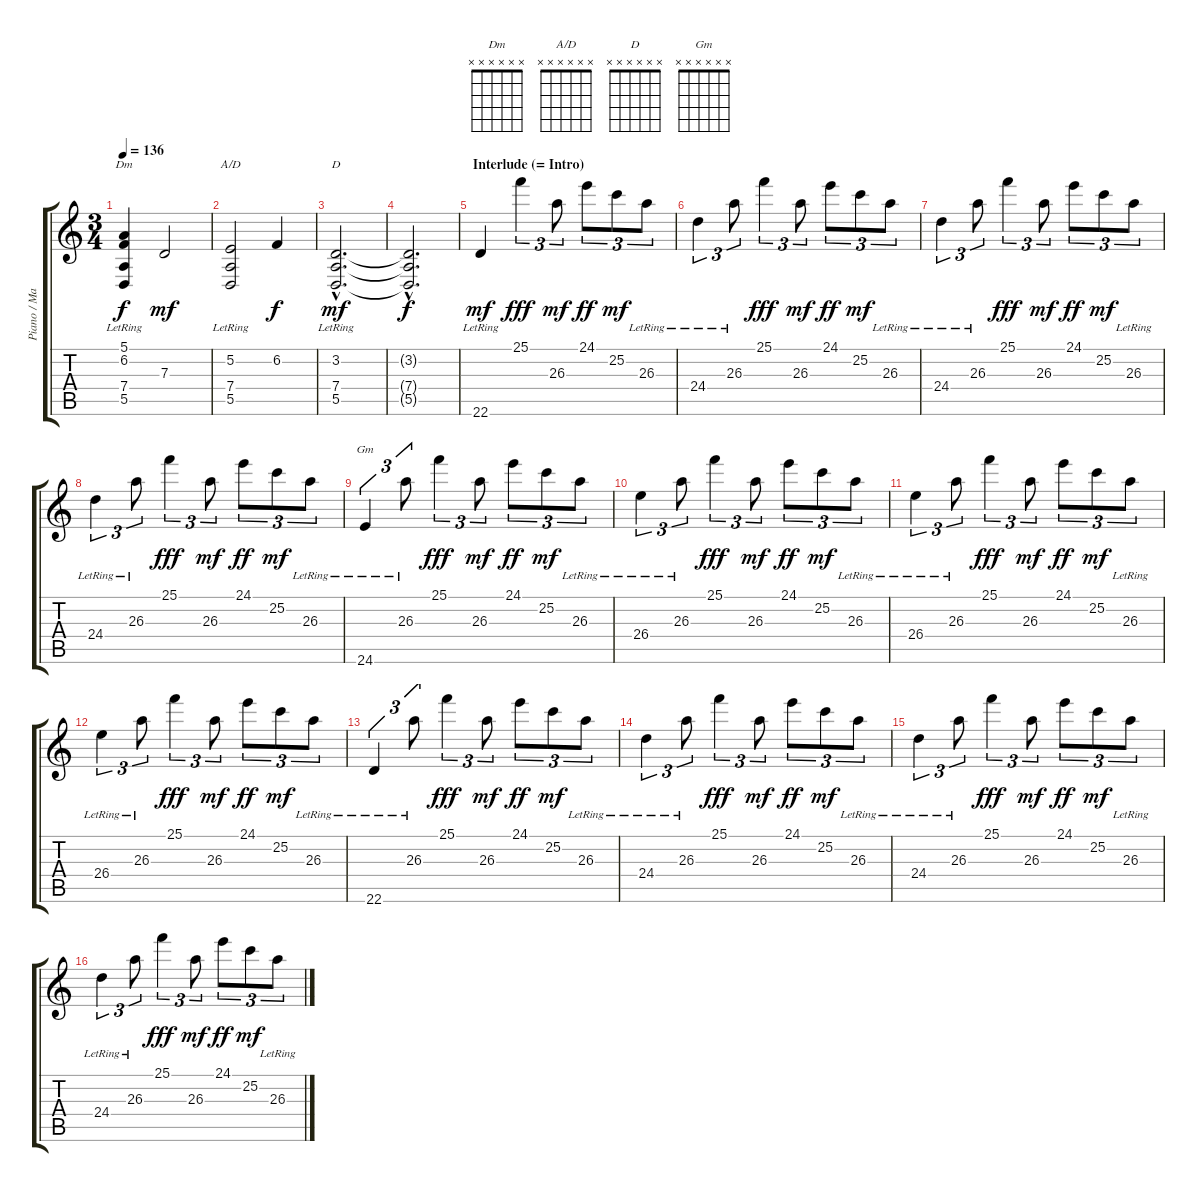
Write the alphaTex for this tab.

\track ("Piano / Martinus Spierenburg" "Piano / Ma") {instrument acousticgrandpiano}
\staff {score tabs}
\tuning (E4 B3 G3 D3 A2 E2) {hide}
\chord ("Dm" x x x x x x) {firstfret 0}
\chord ("A/D" x x x x x x) {firstfret 0}
\chord ("D" x x x x x x) {firstfret 0}
\chord ("Gm" x x x x x x) {firstfret 0}
\ts (3 4)
\tempo 136
\clef g2
\ks c
(5.1{lr} 6.2{lr} 7.4{lr} 5.5{lr}).4{ch "Dm" dy f} 7.3.2{dy mf} |
(5.2 7.4{lr} 5.5{lr}).2{ch "A/D"} 6.2.4{dy f} |
(3.2{hac lr} 7.4{hac lr} 5.5{hac lr}).2{d ch "D" dy mf} |
(3.2{hac t} 7.4{hac t} 5.5{hac t}).2{d dy f} |
\section ("" "Interlude (= Intro)")
22.6{lr}.4{dy mf} 25.1.4{tu (3 2) dy fff} 26.3.8{tu (3 2) dy mf} 24.1.8{tu (3 2) dy ff} 25.2.8{tu (3 2) dy mf} 26.3{lr}.8{tu (3 2)} |
24.4{lr}.4{tu (3 2)} 26.3{lr}.8{tu (3 2)} 25.1.4{tu (3 2) dy fff} 26.3.8{tu (3 2) dy mf} 24.1.8{tu (3 2) dy ff} 25.2.8{tu (3 2) dy mf} 26.3{lr}.8{tu (3 2)} |
24.4{lr}.4{tu (3 2)} 26.3{lr}.8{tu (3 2)} 25.1.4{tu (3 2) dy fff} 26.3.8{tu (3 2) dy mf} 24.1.8{tu (3 2) dy ff} 25.2.8{tu (3 2) dy mf} 26.3{lr}.8{tu (3 2)} |
24.4{lr}.4{tu (3 2)} 26.3{lr}.8{tu (3 2)} 25.1.4{tu (3 2) dy fff} 26.3.8{tu (3 2) dy mf} 24.1.8{tu (3 2) dy ff} 25.2.8{tu (3 2) dy mf} 26.3{lr}.8{tu (3 2)} |
24.6{lr}.4{tu (3 2) ch "Gm"} 26.3{lr}.8{tu (3 2)} 25.1.4{tu (3 2) dy fff} 26.3.8{tu (3 2) dy mf} 24.1.8{tu (3 2) dy ff} 25.2.8{tu (3 2) dy mf} 26.3{lr}.8{tu (3 2)} |
26.4{lr}.4{tu (3 2)} 26.3{lr}.8{tu (3 2)} 25.1.4{tu (3 2) dy fff} 26.3.8{tu (3 2) dy mf} 24.1.8{tu (3 2) dy ff} 25.2.8{tu (3 2) dy mf} 26.3{lr}.8{tu (3 2)} |
26.4{lr}.4{tu (3 2)} 26.3{lr}.8{tu (3 2)} 25.1.4{tu (3 2) dy fff} 26.3.8{tu (3 2) dy mf} 24.1.8{tu (3 2) dy ff} 25.2.8{tu (3 2) dy mf} 26.3{lr}.8{tu (3 2)} |
26.4{lr}.4{tu (3 2)} 26.3{lr}.8{tu (3 2)} 25.1.4{tu (3 2) dy fff} 26.3.8{tu (3 2) dy mf} 24.1.8{tu (3 2) dy ff} 25.2.8{tu (3 2) dy mf} 26.3{lr}.8{tu (3 2)} |
22.6{lr}.4{tu (3 2)} 26.3{lr}.8{tu (3 2)} 25.1.4{tu (3 2) dy fff} 26.3.8{tu (3 2) dy mf} 24.1.8{tu (3 2) dy ff} 25.2.8{tu (3 2) dy mf} 26.3{lr}.8{tu (3 2)} |
24.4{lr}.4{tu (3 2)} 26.3{lr}.8{tu (3 2)} 25.1.4{tu (3 2) dy fff} 26.3.8{tu (3 2) dy mf} 24.1.8{tu (3 2) dy ff} 25.2.8{tu (3 2) dy mf} 26.3{lr}.8{tu (3 2)} |
24.4{lr}.4{tu (3 2)} 26.3{lr}.8{tu (3 2)} 25.1.4{tu (3 2) dy fff} 26.3.8{tu (3 2) dy mf} 24.1.8{tu (3 2) dy ff} 25.2.8{tu (3 2) dy mf} 26.3{lr}.8{tu (3 2)} |
24.4{lr}.4{tu (3 2)} 26.3{lr}.8{tu (3 2)} 25.1.4{tu (3 2) dy fff} 26.3.8{tu (3 2) dy mf} 24.1.8{tu (3 2) dy ff} 25.2.8{tu (3 2) dy mf} 26.3{lr}.8{tu (3 2)}
